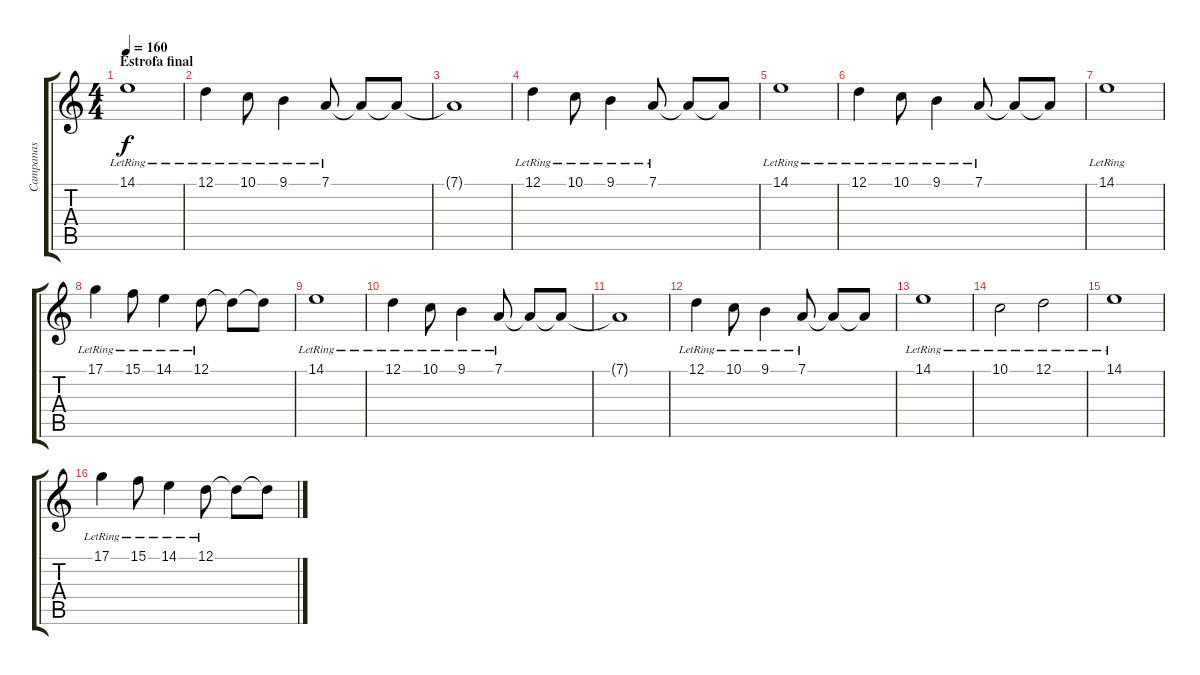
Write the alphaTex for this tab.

\track ("Campanas" "Campanas") {instrument tubularbells}
\staff {score tabs}
\tuning (D4 A3 F3 C3 G2 C2) {hide}
\ts (4 4)
\section ("" "Estrofa final")
\tempo 160
\clef g2
\ks c
14.1{lr}.1{dy f} |
12.1{lr}.4 10.1{lr}.8 9.1{lr}.4 7.1{lr}.8 7.1{t}.8 7.1{t}.8 |
7.1{t}.1 |
12.1{lr}.4 10.1{lr}.8 9.1{lr}.4 7.1{lr}.8 7.1{t}.8 7.1{t}.8 |
14.1{lr}.1 |
12.1{lr}.4 10.1{lr}.8 9.1{lr}.4 7.1{lr}.8 7.1{t}.8 7.1{t}.8 |
14.1{lr}.1 |
17.1{lr}.4 15.1{lr}.8 14.1{lr}.4 12.1{lr}.8 12.1{t}.8 12.1{t}.8 |
14.1{lr}.1 |
12.1{lr}.4 10.1{lr}.8 9.1{lr}.4 7.1{lr}.8 7.1{t}.8 7.1{t}.8 |
7.1{t}.1 |
12.1{lr}.4 10.1{lr}.8 9.1{lr}.4 7.1{lr}.8 7.1{t}.8 7.1{t}.8 |
14.1{lr}.1 |
10.1{lr}.2 12.1{lr}.2 |
14.1{lr}.1 |
17.1{lr}.4 15.1{lr}.8 14.1{lr}.4 12.1{lr}.8 12.1{t}.8 12.1{t}.8
